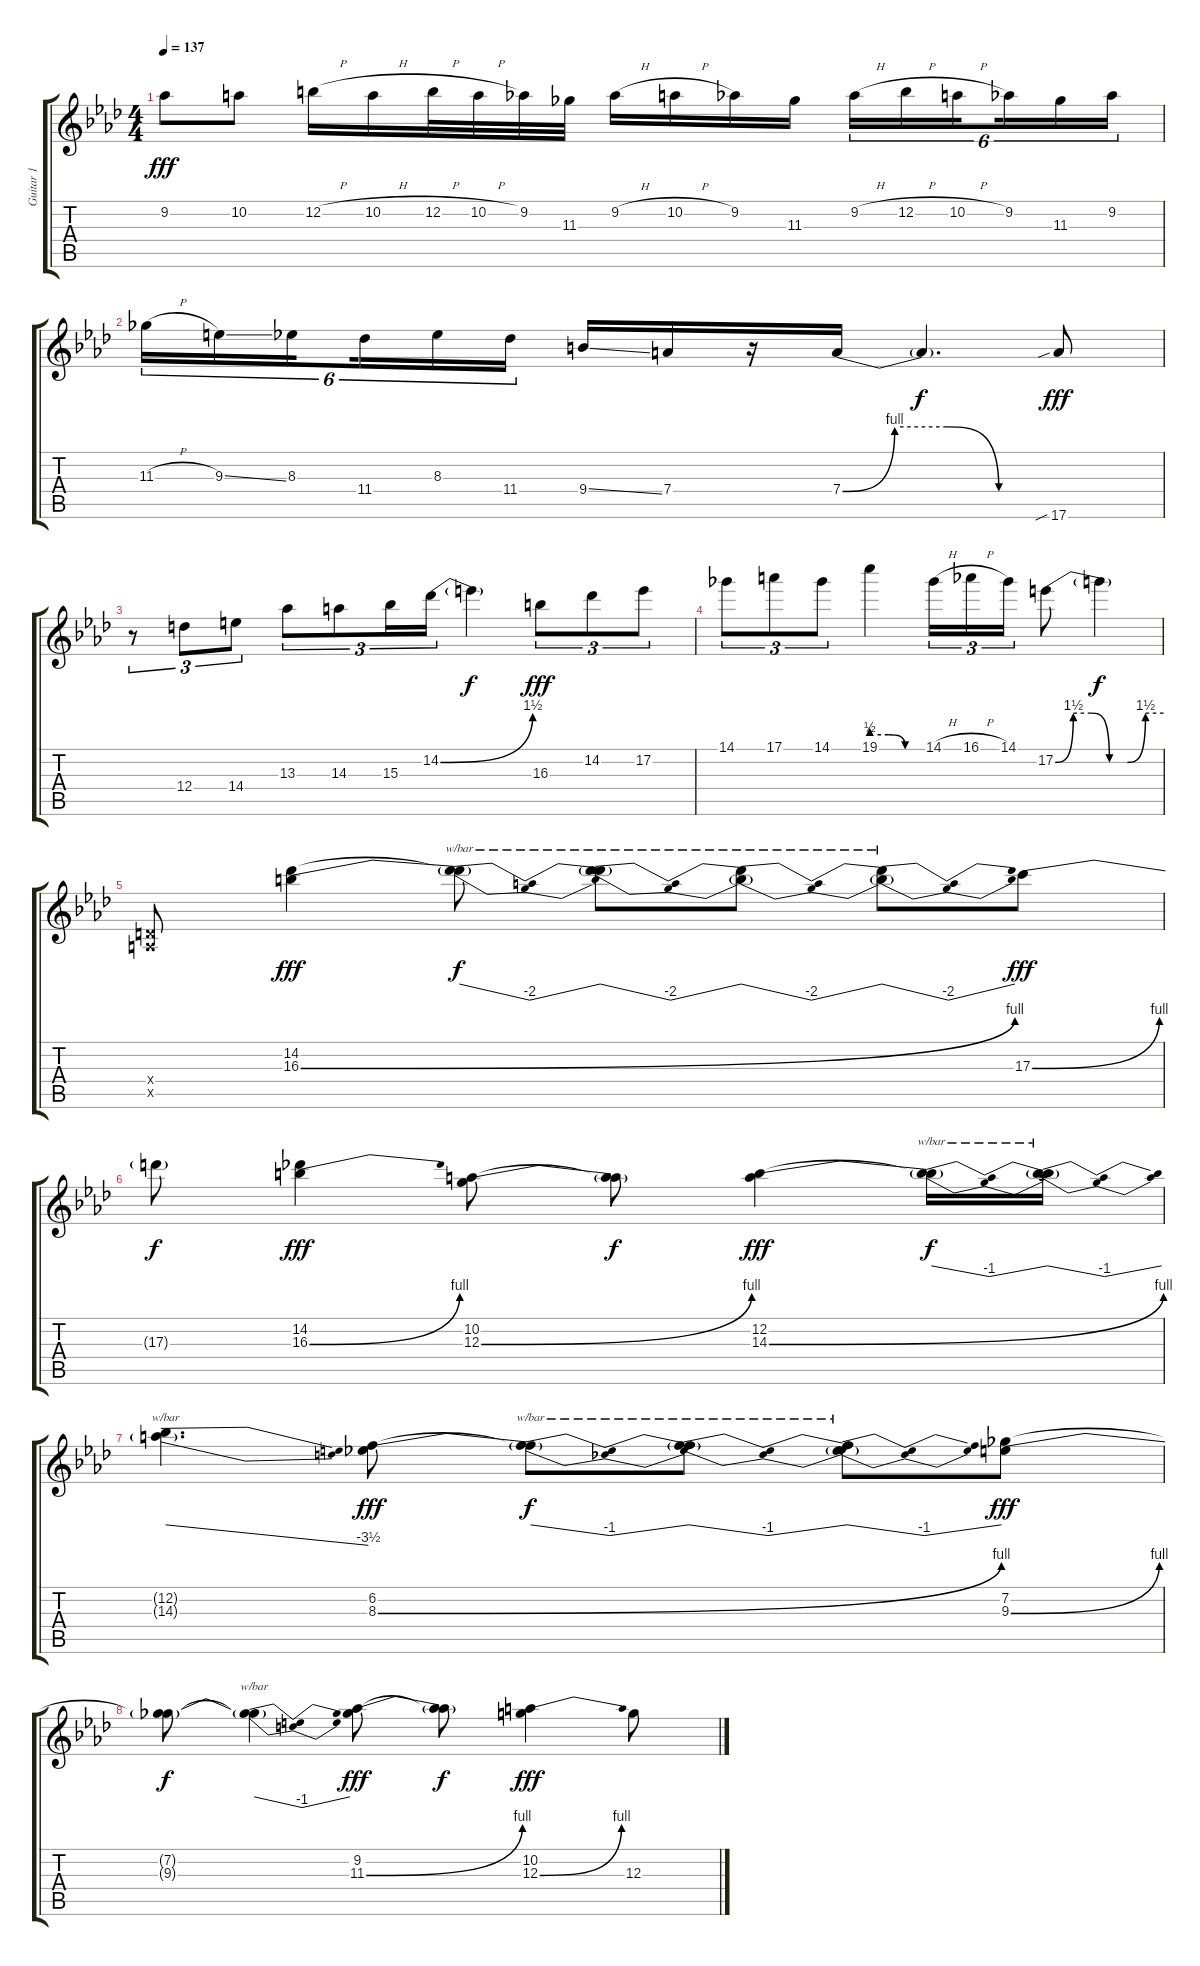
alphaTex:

\track ("Guitar 1" "Guitar 1") {instrument distortionguitar}
\staff {score tabs}
\tuning (E4 B3 G3 D3 A2 E2) {hide}
\ts (4 4)
\tempo 137
\clef g2
\ks ab
9.2.8{dy fff} 10.2.8 12.2{h}.16 10.2{h}.16 12.2{h}.32 10.2{h}.32 9.2.32 11.3.32 9.2{h}.16 10.2{h}.16 9.2.16 11.3.16 9.2{h}.16{tu (6 4)} 12.2{h}.16{tu (6 4)} 10.2{h}.16{tu (6 4) beam splitsecondary} 9.2.16{tu (6 4)} 11.3.16{tu (6 4)} 9.2.16{tu (6 4)} |
11.3{h}.16{tu (6 4)} 9.3{ss}.16{tu (6 4)} 8.3.16{tu (6 4) beam splitsecondary} 11.4.16{tu (6 4)} 8.3.16{tu (6 4)} 11.4.16{tu (6 4)} 9.4{ss}.16 7.4.16 r.16 7.4{be (custom 0 0 15 4 30 4 45 0 60 0)}.16 7.4{t}.4{d dy f} 17.6{sib}.8{dy fff} |
r.8{tu (3 2)} 12.4.8{tu (3 2)} 14.4.8{tu (3 2)} 13.3.8{tu (3 2)} 14.3.8{tu (3 2)} 15.3.16{tu (3 2)} 14.2{be (bend 0 0 60 6)}.16{tu (3 2)} 14.2{t}.4{dy f} 16.3.8{tu (3 2) dy fff} 14.2.8{tu (3 2)} 17.2.8{tu (3 2)} |
14.1.8{tu (3 2)} 17.1.8{tu (3 2)} 14.1.8{tu (3 2)} 19.1{be (custom 0 2 20 2 40 0 60 0)}.4 14.1{h}.16{tu (3 2)} 16.1{h}.16{tu (3 2)} 14.1.16{tu (3 2)} 17.2{be (custom 0 0 10 6 20 6 30 0 40 0 50 6 60 6)}.8 17.2{t}.4{dy f} |
(0.4{x} 0.5{x}).8 (14.2 16.3{be (bend 0 0 60 4)}).4{dy fff} (14.2{t} 16.3{t}).8{tbe (dip default 0 0 30 -8 60 0) dy f} (14.2{t} 16.3{t}).8{tbe (dip default 0 0 30 -8 60 0)} (14.2{t} 16.3{t}).8{tbe (dip default 0 0 30 -8 60 0)} (14.2{t} 16.3{t}).8{tbe (dip default 0 0 30 -8 60 0)} 17.3{be (bend 0 0 60 4)}.8{dy fff} |
17.3{t}.8{dy f} (14.2 16.3{be (bend 0 0 60 4)}).4{dy fff} (10.2 12.3{be (bend 0 0 60 4)}).8 (10.2{t} 12.3{t}).8{dy f} (12.2 14.3{be (bend 0 0 60 4)}).4{dy fff} (12.2{t} 14.3{t}).16{tbe (dip default 0 0 30 -4 60 0) dy f} (12.2{t} 14.3{t}).16{tbe (dip default 0 0 30 -4 60 0)} |
(12.2{t} 14.3{t}).4{d tbe (dive default 0 0 60 -14)} (6.2 8.3{be (bend 0 0 60 4)}).8{dy fff} (6.2{t} 8.3{t}).8{tbe (dip default 0 0 30 -4 60 0) dy f} (6.2{t} 8.3{t}).8{tbe (dip default 0 0 30 -4 60 0)} (6.2{t} 8.3{t}).8{tbe (dip default 0 0 30 -4 60 0)} (7.2 9.3{be (bend 0 0 60 4)}).8{dy fff} |
(7.2{t} 9.3{t}).8{dy f} (7.2{t} 9.3{t}).4{tbe (dip default 0 0 30 -4 60 0)} (9.2 11.3{be (bend 0 0 60 4)}).8{dy fff} (9.2{t} 11.3{t}).8{dy f} (10.2 12.3{be (bend 0 0 60 4)}).4{dy fff} 12.3{h}.8
